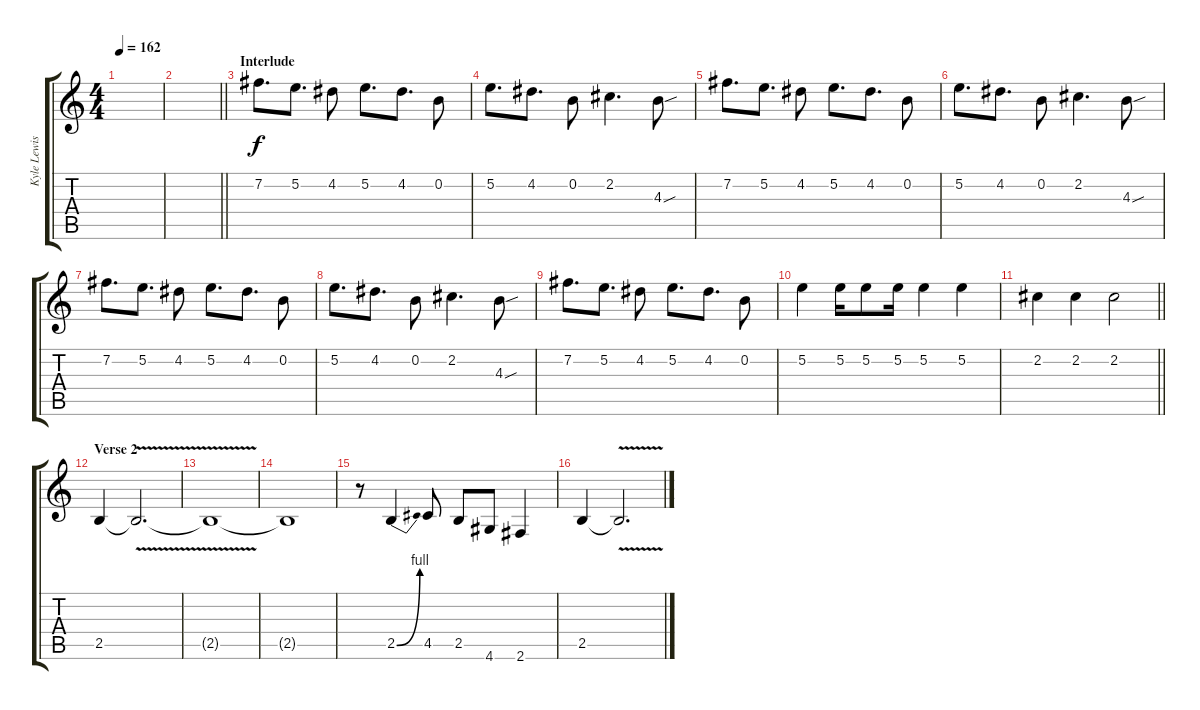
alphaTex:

\track ("Kyle Lewis - Guitar" "Kyle Lewis") {instrument distortionguitar}
\staff {score tabs}
\tuning (E4 B3 G3 D3 A2 E2) {hide}
\ts (4 4)
\tempo 162
\clef g2
\ks c
|
\barLineRight lightlight
|
\section ("" "Interlude")
7.2.8{d} 5.2.8{d} 4.2.8 5.2.8{d} 4.2.8{d} 0.2.8 |
5.2.8{d} 4.2.8{d} 0.2.8 2.2.4{d} 4.3{sou}.8 |
7.2.8{d} 5.2.8{d} 4.2.8 5.2.8{d} 4.2.8{d} 0.2.8 |
5.2.8{d} 4.2.8{d} 0.2.8 2.2.4{d} 4.3{sou}.8 |
7.2.8{d} 5.2.8{d} 4.2.8 5.2.8{d} 4.2.8{d} 0.2.8 |
5.2.8{d} 4.2.8{d} 0.2.8 2.2.4{d} 4.3{sou}.8 |
7.2.8{d} 5.2.8{d} 4.2.8 5.2.8{d} 4.2.8{d} 0.2.8 |
5.2.4 5.2.16 5.2.8 5.2.16 5.2.4 5.2.4 |
\barLineRight lightlight
2.2.4 2.2.4 2.2.2 |
\section ("" "Verse 2")
2.5.4 2.5{v t}.2{d} |
2.5{t}.1{volume 6} |
2.5{t}.1 |
r.8{volume 12 balance 5} 2.5{be (bend 0 0 60 4)}.4 4.5.8 2.5.8 4.6.8 2.6.4 |
2.5.4 2.5{v t}.2{d}
